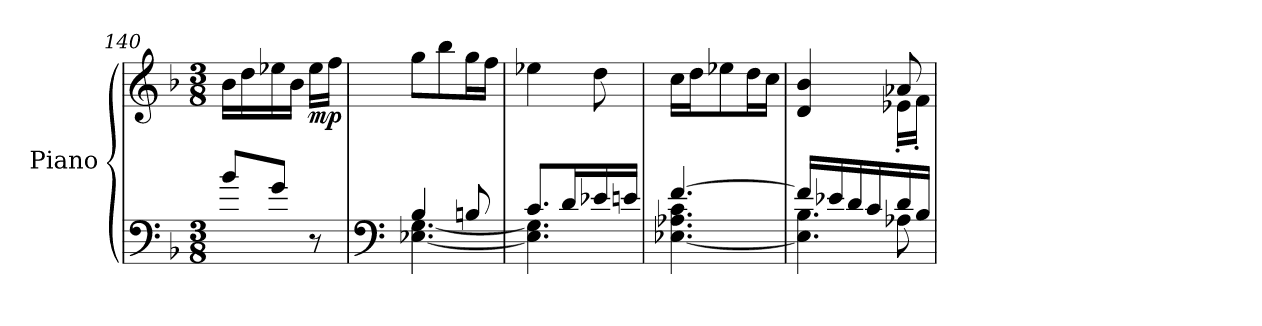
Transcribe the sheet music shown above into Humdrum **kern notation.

**kern	**kern	**dynam
*part1	*part1	*part1
*staff2	*staff1	*staff1/2
*I"Piano	*	*
*I'Pno.	*	*
*clefF4	*clefG2	*
*k[b-]	*k[b-]	*
*M3/8	*M3/8	*
=140	=140	=140
8b-/L	16b-\LL	.
.	16dd\	.
8g/J	16ee-X\	.
.	16b-\JJ	.
!	!	!LO:DY:b
8r	16ee-\LL	mp
.	16ff\JJ	.
=141	=141	=141
*clefF4	*	*
*^	*	*
4B-/	[4.E-X\ [4.G\	8gg\L	.
.	.	8bb-\	.
8Bn/	.	16gg\L	.
.	.	16ff\JJ	.
!!LO:PB:g=z
=142	=142	=142	=142
8.c/L	4.E-\] 4.G\]	4ee-X\	.
16d/L	.	.	.
16e-X/	.	8dd\	.
16en/JJ	.	.	.
=143	=143	=143	=143
[4.f/	[4.E-X\ 4.A-X\ 4.c\	16cc\LL	.
.	.	16dd\J	.
.	.	8ee-X\	.
.	.	16dd\L	.
.	.	16cc\JJ	.
=144	=144	=144	=144
*	*^	*^	*
16f/LL]	4.E-\] 4.B-\	4ryy	4d/ 4b-/	4ryy	.
16e-X/	.	.	.	.	.
16d/	.	.	.	.	.
16c/	.	.	.	.	.
16d/	.	8A-X\	8a-X/	16e-X'\LL	.
16B-/JJ	.	.	.	16f'\JJ	.
*v	*v	*v	*	*	*
*	*v	*v	*
=	=	=
*-	*-	*-
